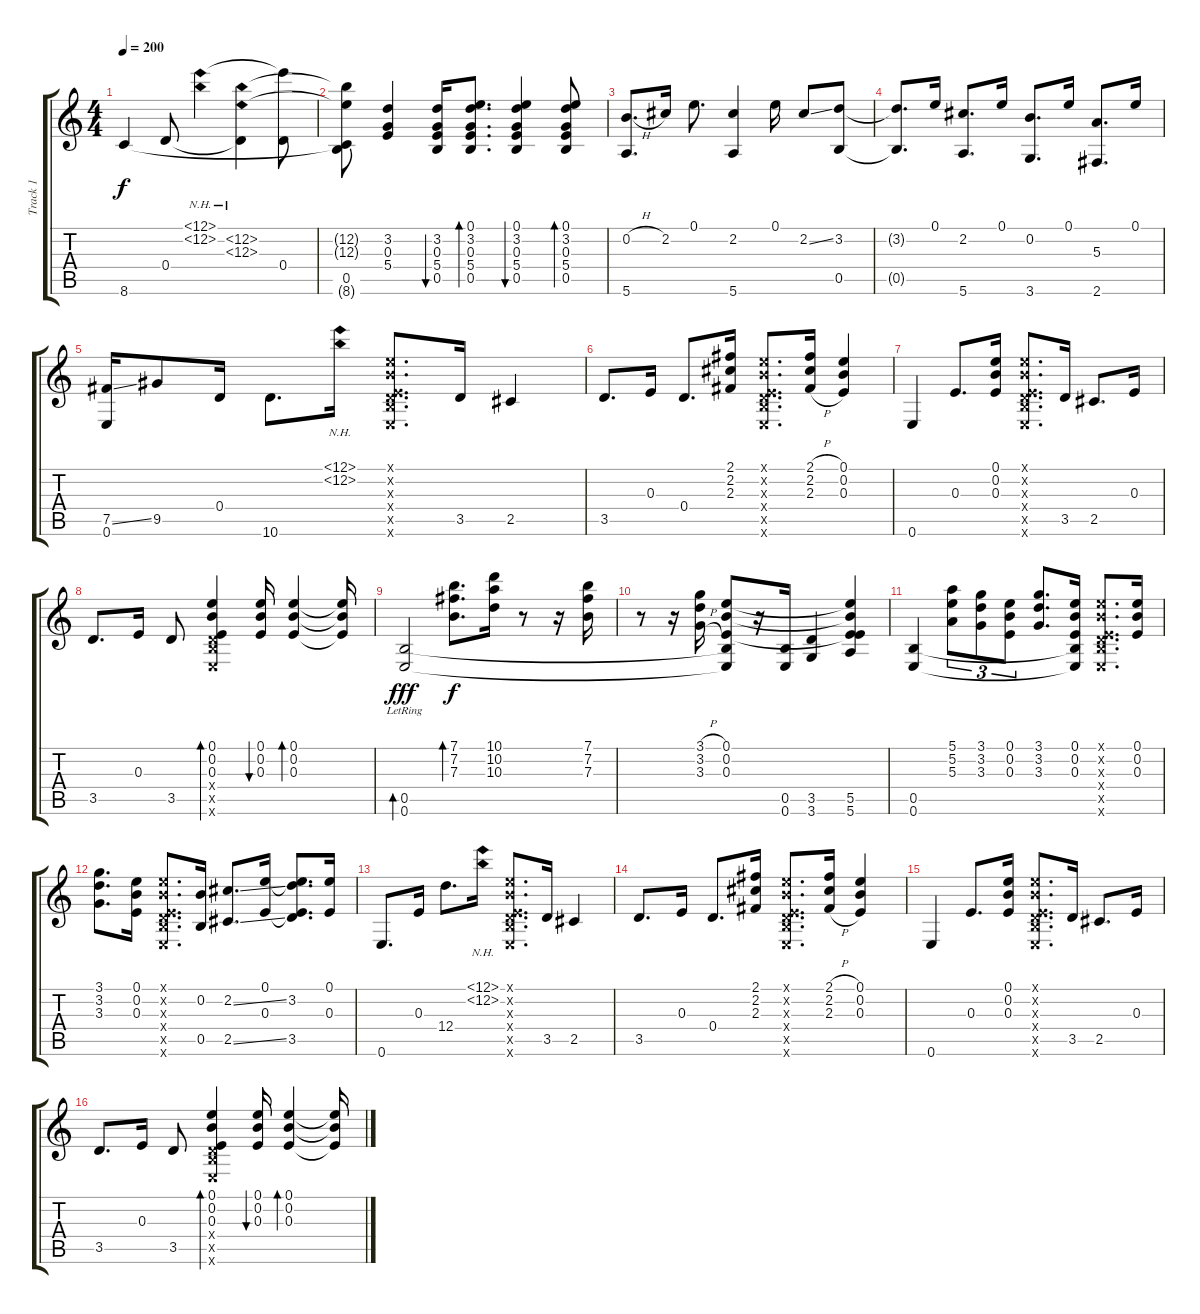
\track ("Track 1" "Track 1") {instrument acousticguitarsteel}
\staff {score tabs}
\tuning (E4 B3 E3 D3 B2 E2) {hide}
\ts (4 4)
\tempo 200
\clef g2
\ks c
8.6.4{dy f} 0.4.8 (12.1{nh} 12.2{nh}).4 (12.2{nh} 12.3{nh} 0.4{t}).4 (12.1{t} 0.4).8 |
(12.2{t} 12.3{t} 0.5 8.6{t}).8 (3.2 0.3 5.4).4 (3.2 0.3 5.4 0.5).16{bu 60} (0.1 3.2 0.3 5.4 0.5).8{d bd 60} (0.1 3.2 0.3 5.4 0.5).4{bu 60} (0.1 3.2 0.3 5.4 0.5).8{bd 60} |
(0.2{h} 5.6).8{d} 2.2.16 0.1.8{d} (2.2 5.6).4 0.1.16 2.2{ss}.8 (3.2 0.5).8 |
(3.2{t} 0.5{t}).8{d} 0.1.16 (2.2 5.6).8{d} 0.1.16 (0.2 3.6).8{d} 0.1.16 (5.3 2.6).8{d} 0.1.16 |
(7.5{ss} 0.6).16 9.5.8 0.4.16 10.6.8{d} (12.1{nh} 12.2{nh}).16 (0.1{x} 0.2{x} 0.3{x} 0.4{x} 0.5{x} 0.6{x}).8{d} 3.5.16 2.5.4 |
3.5.8{d} 0.3.16 0.4.8{d} (2.1 2.2 2.3).16 (0.1{x} 0.2{x} 0.3{x} 0.4{x} 0.5{x} 0.6{x}).8{d} (2.1{h} 2.2{h} 2.3{h}).16 (0.1 0.2 0.3).4 |
0.6.4 0.3.8{d} (0.1 0.2 0.3).16 (0.1{x} 0.2{x} 0.3{x} 0.4{x} 0.5{x} 0.6{x}).8{d} 3.5.16 2.5.8{d} 0.3.16 |
3.5.8{d} 0.3.16 3.5.8 (0.1 0.2 0.3 0.4{x} 0.5{x} 0.6{x}).4{bd 60} (0.1 0.2 0.3).16{bu 60} (0.1 0.2 0.3).4{bd 120} (0.1{t} 0.2{t} 0.3{t}).16 |
(0.5{lr} 0.6{lr}).2{bd 240 dy fff} (7.1 7.2 7.3).8{d bd 480 dy f} (10.1 10.2 10.3).16 r.8 r.16 (7.1 7.2 7.3).16 |
r.8 r.16 (3.1{h} 3.2{h} 3.3{h}).16 (0.1 0.2 0.3 0.5{t} 0.6{t}).8 r.16 (0.5 0.6).16 (3.5 3.6).4 (0.1{t} 0.2{t} 0.3{t} 5.5 5.6).4 |
(0.5 0.6).4 (5.1 5.2 5.3).8{tu (3 2)} (3.1 3.2 3.3).8{tu (3 2)} (0.1 0.2 0.3).8{tu (3 2)} (3.1 3.2 3.3).8{d} (0.1 0.2 0.3 0.5{t} 0.6{t}).16 (0.1{x} 0.2{x} 0.3{x} 0.4{x} 0.5{x} 0.6{x}).8{d} (0.1 0.2 0.3).16 |
(3.1 3.2 3.3).8{d} (0.1 0.2 0.3).16 (0.1{x} 0.2{x} 0.3{x} 0.4{x} 0.5{x} 0.6{x}).8{d} (0.2 0.5).16 (2.2{ss} 2.5{ss}).8{d} (0.1 0.3).16 (0.1{t} 3.2 0.3{t} 3.5).8{d} (0.1 0.3).16 |
0.6.8{d} 0.3.16 12.4.8{d} (12.1{nh} 12.2{nh}).16 (0.1{x} 0.2{x} 0.3{x} 0.4{x} 0.5{x} 0.6{x}).8{d} 3.5.16 2.5.4 |
3.5.8{d} 0.3.16 0.4.8{d} (2.1 2.2 2.3).16 (0.1{x} 0.2{x} 0.3{x} 0.4{x} 0.5{x} 0.6{x}).8{d} (2.1{h} 2.2{h} 2.3{h}).16 (0.1 0.2 0.3).4 |
0.6.4 0.3.8{d} (0.1 0.2 0.3).16 (0.1{x} 0.2{x} 0.3{x} 0.4{x} 0.5{x} 0.6{x}).8{d} 3.5.16 2.5.8{d} 0.3.16 |
3.5.8{d} 0.3.16 3.5.8 (0.1 0.2 0.3 0.4{x} 0.5{x} 0.6{x}).4{bd 60} (0.1 0.2 0.3).16{bu 60} (0.1 0.2 0.3).4{bd 120} (0.1{t} 0.2{t} 0.3{t}).16
